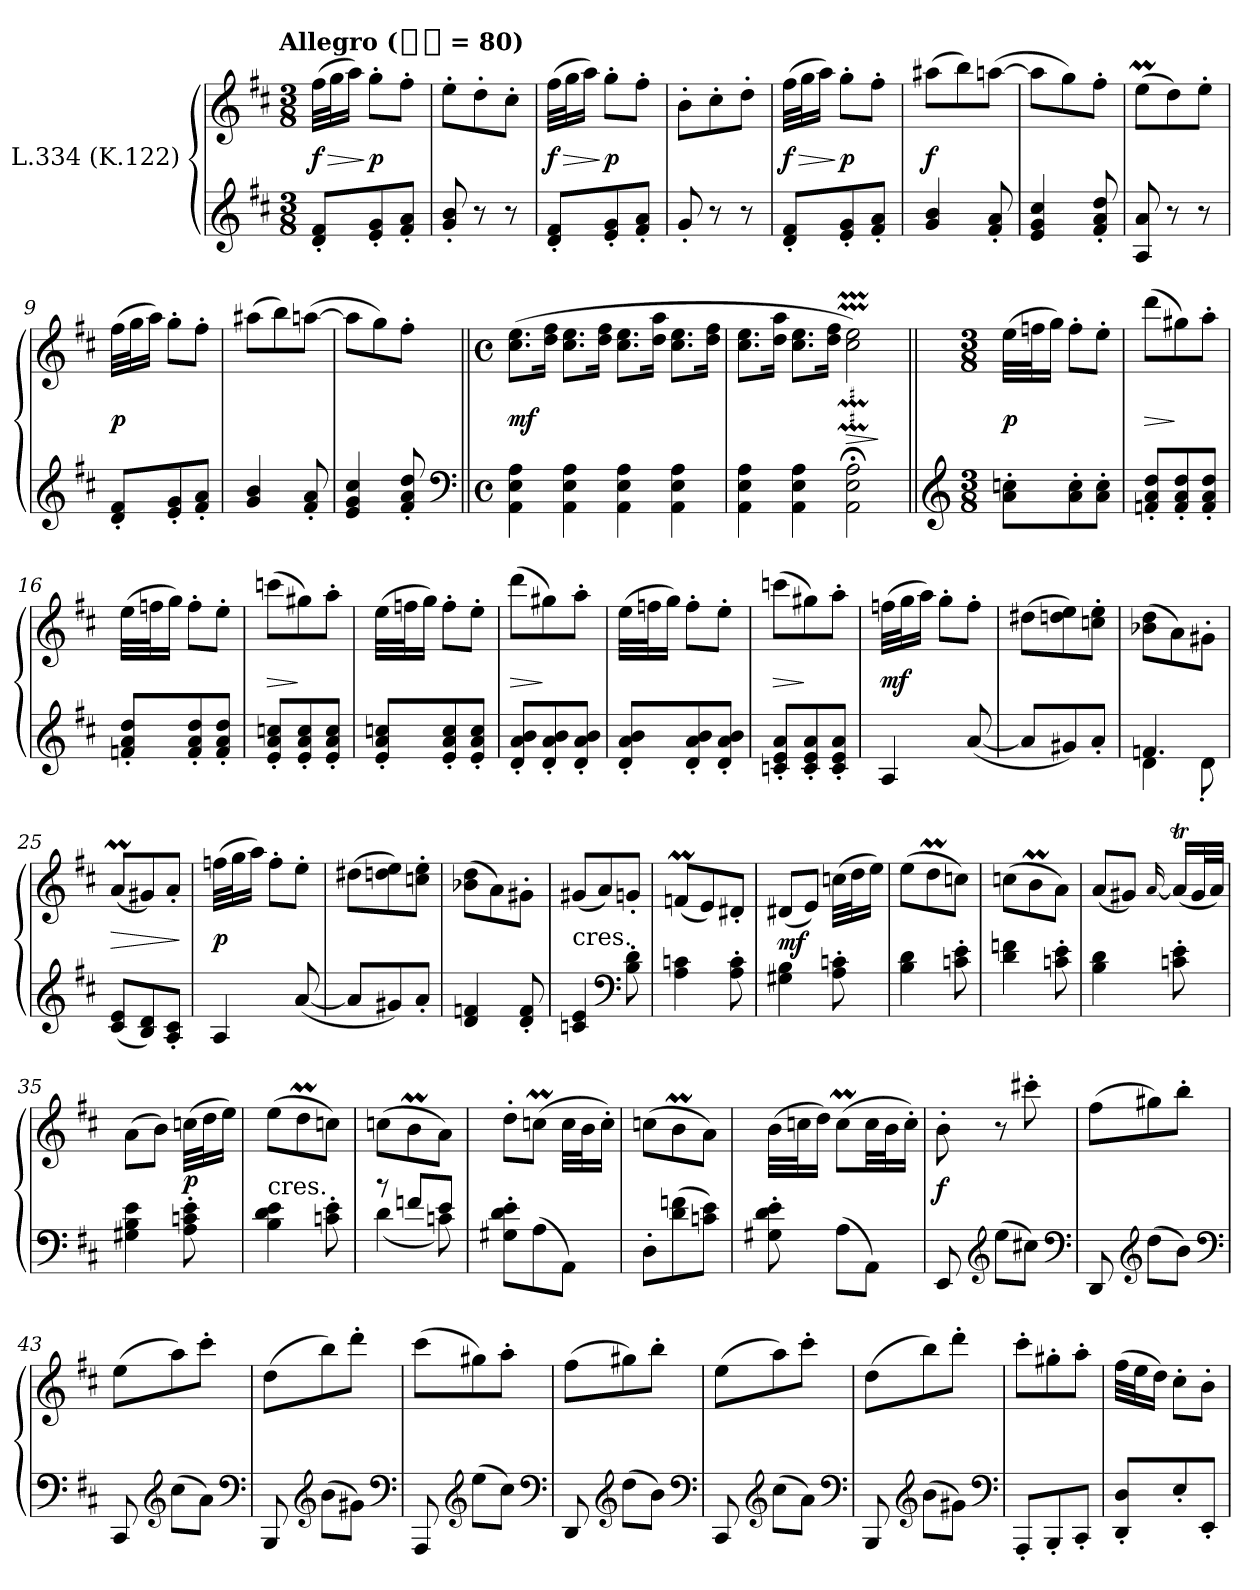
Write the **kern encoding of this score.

**kern	**kern	**dynam
*part1	*part1	*part1
*staff2	*staff1	*staff1/2
*I"L.334 (K.122)	*	*
*clefG2	*clefG2	*
*k[f#c#]	*k[f#c#]	*
*D:	*D:	*
!!LO:TX:omd:t=Allegro ([quarter-dot] = 80)
*M3/8	*M3/8	*
*MM120	*MM120	*
=1	=1	=1
8d' 8f#'L	(32ff#LLL	> f
.	32ggJ	.
.	16aaJJ)	.
8e' 8g'	8gg'L	] p
8f#' 8a'J	8ff#'J	.
=2	=2	=2
8g' 8b'	8ee'L	.
8r	8dd'	.
8r	8cc#'J	.
=3	=3	=3
8d' 8f#'L	(32ff#LLL	> f
.	32ggJ	.
.	16aaJJ)	.
8e' 8g'	8gg'L	] p
8f#' 8a'J	8ff#'J	.
=4	=4	=4
8g'	8b'L	.
8r	8cc#'	.
8r	8dd'J	.
=5	=5	=5
8d' 8f#'L	(32ff#LLL	> f
.	32ggJ	.
.	16aaJJ)	.
8e' 8g'	8gg'L	] p
8f#' 8a'J	8ff#'J	.
!!LO:LB:g=z
=6	=6	=6
4g 4b	(8aa#XL	f
.	8bb)	.
8f#' 8a'	([8aanJ	.
=7	=7	=7
4e 4g 4cc#	8aaL]	.
.	8gg)	.
8f#' 8a' 8dd'	8ff#'J	.
=8	=8	=8
8A 8a	(8eeML	.
8r	8dd)	.
8r	8ee'J	.
=9	=9	=9
8d' 8f#'L	(32ff#LLL	p
.	32ggJ	.
.	16aaJJ)	.
8e' 8g'	8gg'L	.
8f#' 8a'J	8ff#'J	.
=10	=10	=10
4g 4b	(8aa#XL	.
.	8bb)	.
8f#' 8a'	([8aanJ	.
=11	=11	=11
4e 4g 4cc#	8aaL]	.
.	8gg)	.
8f#' 8a' 8dd'	8ff#'J	.
*clefF4	*	*
!!LO:LB:g=z
=12||	=12||	=12||
*M4/4	*M4/4	*
*met(c)	*met(c)	*
*	*MM240	*
4AA 4E 4A	(8.cc# 8.eeL	mf
.	16dd 16ff#Jk	.
4AA 4E 4A	8.cc# 8.eeL	.
.	16dd 16ff#Jk	.
4AA 4E 4A	8.cc# 8.eeL	.
.	16dd 16aaJk	.
4AA 4E 4A	8.cc# 8.eeL	.
.	16dd 16ff#Jk	.
=13	=13	=13
4AA 4E 4A	8.cc# 8.eeL	.
.	16dd 16aaJk	.
4AA 4E 4A	8.cc# 8.eeL	.
.	16dd 16ff#Jk	.
2AA;< 2E;< 2A;<	2cc#MM 2eeMM)	>
.	.	]
=14||	=14||	=14||
*clefG2	*	*
*M3/8	*M3/8	*
*	*MM120	*
8a' 8ccn'L	(32eeLLL	p
.	32ffnJ	.
.	16ggJJ)	.
8a' 8cc'	8ff'L	.
8a' 8cc'J	8ee'J	.
=15	=15	=15
8fn' 8a' 8dd'L	(8dddL	>
8f' 8a' 8dd'	8gg#X)	]
8f' 8a' 8dd'J	8aa'J	.
!!LO:LB:g=z
=16	=16	=16
8fn' 8a' 8dd'L	(32eeLLL	.
.	32ffnJ	.
.	16ggJJ)	.
8f' 8a' 8dd'	8ff'L	.
8f' 8a' 8dd'J	8ee'J	.
=17	=17	=17
8e' 8a' 8ccn'L	(8cccnL	>
8e' 8a' 8cc'	8gg#X)	]
8e' 8a' 8cc'J	8aa'J	.
=18	=18	=18
8e' 8a' 8ccn'L	(32eeLLL	.
.	32ffnJ	.
.	16ggJJ)	.
8e' 8a' 8cc'	8ff'L	.
8e' 8a' 8cc'J	8ee'J	.
=19	=19	=19
8d' 8a' 8b'L	(8dddL	>
8d' 8a' 8b'	8gg#X)	]
8d' 8a' 8b'J	8aa'J	.
=20	=20	=20
8d' 8a' 8b'L	(32eeLLL	.
.	32ffnJ	.
.	16ggJJ)	.
8d' 8a' 8b'	8ff'L	.
8d' 8a' 8b'J	8ee'J	.
=21	=21	=21
8cn' 8e' 8a'L	(8cccnL	>
8c' 8e' 8a'	8gg#X)	]
8c' 8e' 8a'J	8aa'J	.
!!LO:LB:g=z
=22	=22	=22
4A	(32ffnLLL	mf
.	32ggJ	.
.	16aaJJ)	.
.	8gg'L	.
([8a	8ff'J	.
=23	=23	=23
8aL]	(8dd#XL	.
8g#X)	8ddn 8ee)	.
8a'J	8ccn' 8ee'J	.
=24	=24	=24
*^	*	*
4.fn	4d	(8b-X 8ddL	.
.	.	8a)	.
.	8d'>	8g#X'J	.
*v	*v	*	*
=25	=25	=25
(8c# 8eL	(8aML	>
8B 8d)	8g#X)	.
8A' 8c#'J	8a'J	.
.	.	]
=26	=26	=26
4A	(32ffnLLL	p
.	32ggJ	.
.	16aaJJ)	.
.	8ff'L	.
([8a	8ee'J	.
=27	=27	=27
8aL]	(8dd#XL	.
8g#X)	8ddn 8ee)	.
8a'J	8ccn' 8ee'J	.
!!LO:LB:g=z
=28	=28	=28
4d 4fn	(8b-X 8ddL	.
.	8a)	.
8d' 8f'	8g#X'J	.
=29	=29	=29
!	!LO:TX:c:t=cres.	!
4cn 4e	(8g#XL	.
.	8a)	.
*clefF4	*	*
8B' 8d'	8gn'J	.
=30	=30	=30
4A 4cn	(8fnML	.
.	8e)	.
8A' 8c'	8d#X'J	.
=31	=31	=31
4G#X 4B	(8d#XL	mf
.	8eJ)	.
8A' 8cn'	(32ccnLLL	.
.	32ddJ	.
.	16eeJJ)	.
=32	=32	=32
4B 4d	(8eeL	.
.	8ddM	.
8cn' 8e'	8ccnJ)	.
=33	=33	=33
4d 4fn	(8ccnL	.
.	8bm	.
8cn' 8e'	8aJ)	.
!!LO:LB:g=z
=34	=34	=34
4B 4d	(8aL	.
.	8g#XJ)	.
.	[16qqa	.
8cn' 8e'	(16aTLL]	.
.	32g#L	.
.	32aJJJ)	.
=35	=35	=35
4G#X 4B 4e	(8a\L	.
.	8b\J)	.
8A' 8cn' 8e'	(32ccnLLL	p
.	32ddJ	.
.	16eeJJ)	.
=36	=36	=36
!	!LO:TX:c:t=cres.	!
4B 4d 4e	(8eeL	.
.	8ddM	.
8cn' 8e'	8ccnJ)	.
=37	=37	=37
*^	*	*
8rb	(4d	(8ccnL	.
8fnL	.	8bm	.
8eJ	8cn)	8aJ)	.
*v	*v	*	*
=38	=38	=38
8G#X' 8d' 8e'L	8dd'L	.
(8A	(8ccnMJ	.
8AAJ)	32ccLLL	.
.	32bJ	.
.	16cc'JJ)	.
=39	=39	=39
8D'L	(8ccnL	.
(8d 8fn	8bm	.
8cn 8eJ)	8aJ)	.
!!LO:LB:g=z
=40	=40	=40
8G#X' 8d' 8e'	(32bLLL	.
.	32ccnJ	.
.	16ddJJ)	.
(8AL	(8ccML	.
8AAJ)	32ccLL	.
.	32bJ	.
.	16cc'JJ)	.
=41	=41	=41
8EE	8b'	f
*clefG2	*	*
(8eeL	8r	.
8cc#XJ)	8ccc#X'	.
*clefF4	*	*
=42	=42	=42
8DD	(8ff#L	.
*clefG2	*	*
(8ddL	8gg#X)	.
8bJ)	8bb'J	.
*clefF4	*	*
=43	=43	=43
8CC#	(8eeL	.
*clefG2	*	*
(8cc#L	8aa)	.
8aJ)	8ccc#'J	.
*clefF4	*	*
=44	=44	=44
8BBB	(8ddL	.
*clefG2	*	*
(8b\L	8bb)	.
8g#X\J)	8ddd'J	.
*clefF4	*	*
=45	=45	=45
8AAA	(8ccc#L	.
*clefG2	*	*
(8eeL	8gg#X)	.
8cc#J)	8aa'J	.
*clefF4	*	*
!!LO:LB:g=z
=46	=46	=46
8DD	(8ff#L	.
*clefG2	*	*
(8ddL	8gg#X)	.
8bJ)	8bb'J	.
*clefF4	*	*
=47	=47	=47
8CC#	(8eeL	.
*clefG2	*	*
(8cc#L	8aa)	.
8aJ)	8ccc#'J	.
*clefF4	*	*
=48	=48	=48
8BBB	(8ddL	.
*clefG2	*	*
(8b\L	8bb)	.
8g#X\J)	8ddd'J	.
*clefF4	*	*
=49	=49	=49
8AAA'L	8ccc#'L	.
8BBB'	8gg#X'	.
8CC#'J	8aa'J	.
=50	=50	=50
8DD' 8D'L	(32ff#LLL	.
.	32eeJ	.
.	16ddJJ)	.
8E'	8cc#'L	.
8EE'J	8b'J	.
=	=	=
*-	*-	*-
